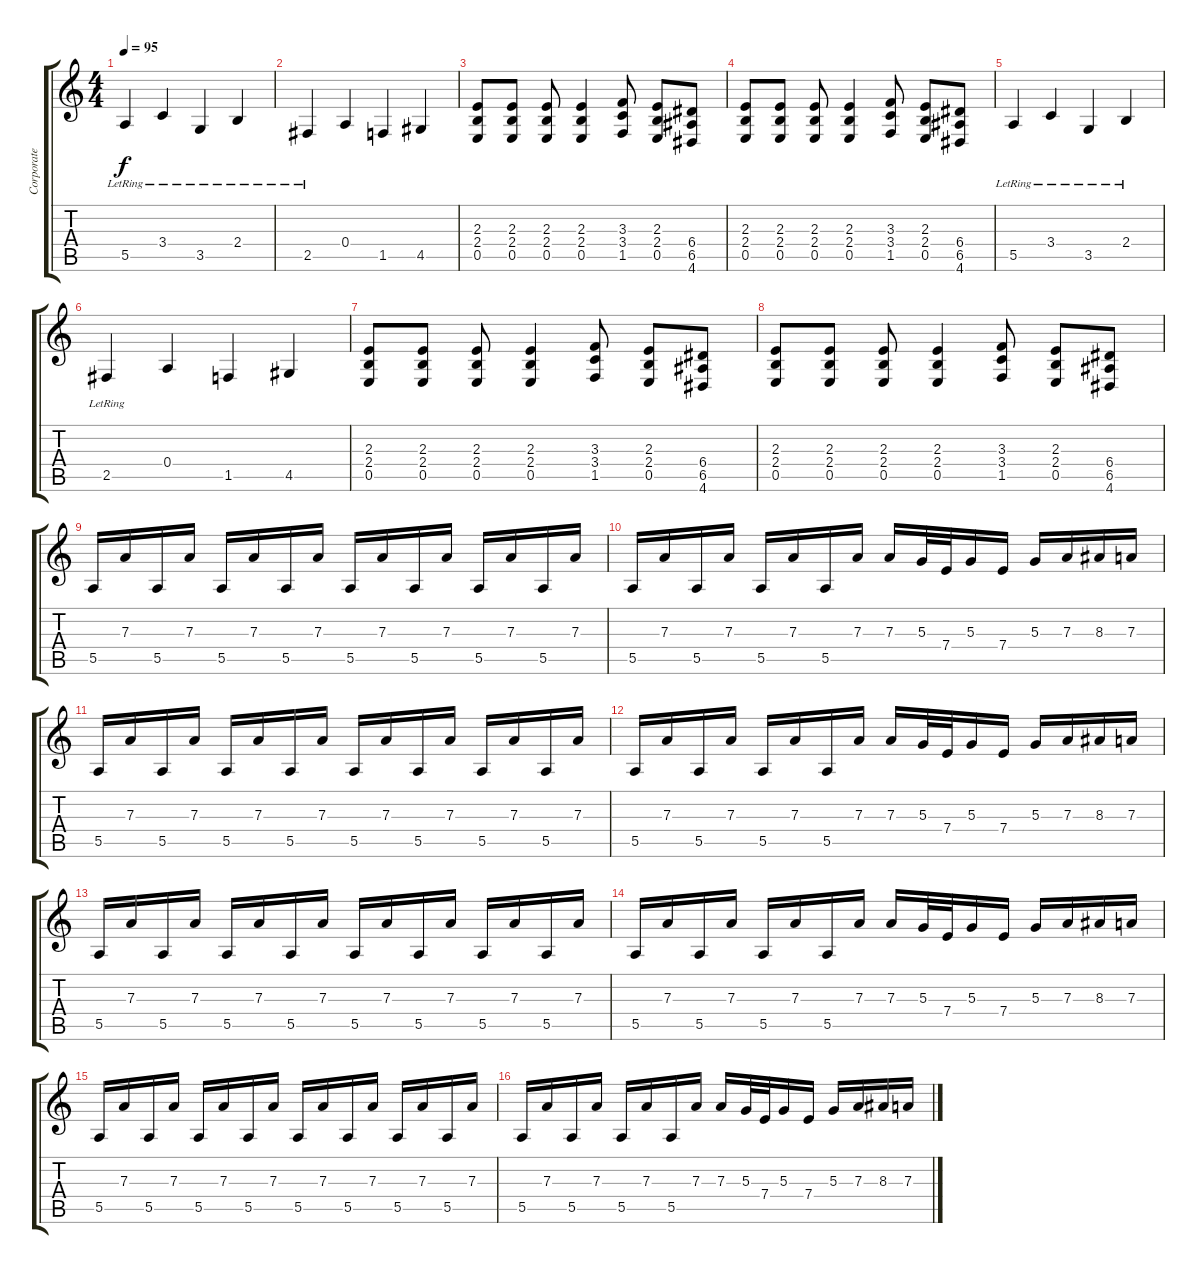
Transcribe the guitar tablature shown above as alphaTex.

\track ("Corporate Death (R)" "Corporate ") {instrument distortionguitar}
\staff {score tabs}
\tuning (B3 Gb3 D3 A2 E2 B1) {hide}
\ts (4 4)
\tempo 95
\clef g2
\ks c
5.5{lr}.4{dy f} 3.4{lr}.4 3.5{lr}.4 2.4{lr}.4 |
2.5{lr}.4 0.4.4 1.5.4 4.5.4 |
(2.3 2.4 0.5).8 (2.3 2.4 0.5).8 (2.3 2.4 0.5).8 (2.3 2.4 0.5).4 (3.3 3.4 1.5).8 (2.3 2.4 0.5).8 (6.4 6.5 4.6).8 |
(2.3 2.4 0.5).8 (2.3 2.4 0.5).8 (2.3 2.4 0.5).8 (2.3 2.4 0.5).4 (3.3 3.4 1.5).8 (2.3 2.4 0.5).8 (6.4 6.5 4.6).8 |
5.5{lr}.4 3.4{lr}.4 3.5{lr}.4 2.4{lr}.4 |
2.5{lr}.4 0.4.4 1.5.4 4.5.4 |
(2.3 2.4 0.5).8 (2.3 2.4 0.5).8 (2.3 2.4 0.5).8 (2.3 2.4 0.5).4 (3.3 3.4 1.5).8 (2.3 2.4 0.5).8 (6.4 6.5 4.6).8 |
(2.3 2.4 0.5).8 (2.3 2.4 0.5).8 (2.3 2.4 0.5).8 (2.3 2.4 0.5).4 (3.3 3.4 1.5).8 (2.3 2.4 0.5).8 (6.4 6.5 4.6).8 |
5.5.16 7.3.16 5.5.16 7.3.16 5.5.16 7.3.16 5.5.16 7.3.16 5.5.16 7.3.16 5.5.16 7.3.16 5.5.16 7.3.16 5.5.16 7.3.16 |
5.5.16 7.3.16 5.5.16 7.3.16 5.5.16 7.3.16 5.5.16 7.3.16 7.3.16 5.3.32 7.4.32 5.3.16 7.4.16 5.3.16 7.3.16 8.3.16 7.3.16 |
5.5.16 7.3.16 5.5.16 7.3.16 5.5.16 7.3.16 5.5.16 7.3.16 5.5.16 7.3.16 5.5.16 7.3.16 5.5.16 7.3.16 5.5.16 7.3.16 |
5.5.16 7.3.16 5.5.16 7.3.16 5.5.16 7.3.16 5.5.16 7.3.16 7.3.16 5.3.32 7.4.32 5.3.16 7.4.16 5.3.16 7.3.16 8.3.16 7.3.16 |
5.5.16 7.3.16 5.5.16 7.3.16 5.5.16 7.3.16 5.5.16 7.3.16 5.5.16 7.3.16 5.5.16 7.3.16 5.5.16 7.3.16 5.5.16 7.3.16 |
5.5.16 7.3.16 5.5.16 7.3.16 5.5.16 7.3.16 5.5.16 7.3.16 7.3.16 5.3.32 7.4.32 5.3.16 7.4.16 5.3.16 7.3.16 8.3.16 7.3.16 |
5.5.16 7.3.16 5.5.16 7.3.16 5.5.16 7.3.16 5.5.16 7.3.16 5.5.16 7.3.16 5.5.16 7.3.16 5.5.16 7.3.16 5.5.16 7.3.16 |
5.5.16 7.3.16 5.5.16 7.3.16 5.5.16 7.3.16 5.5.16 7.3.16 7.3.16 5.3.32 7.4.32 5.3.16 7.4.16 5.3.16 7.3.16 8.3.16 7.3.16
